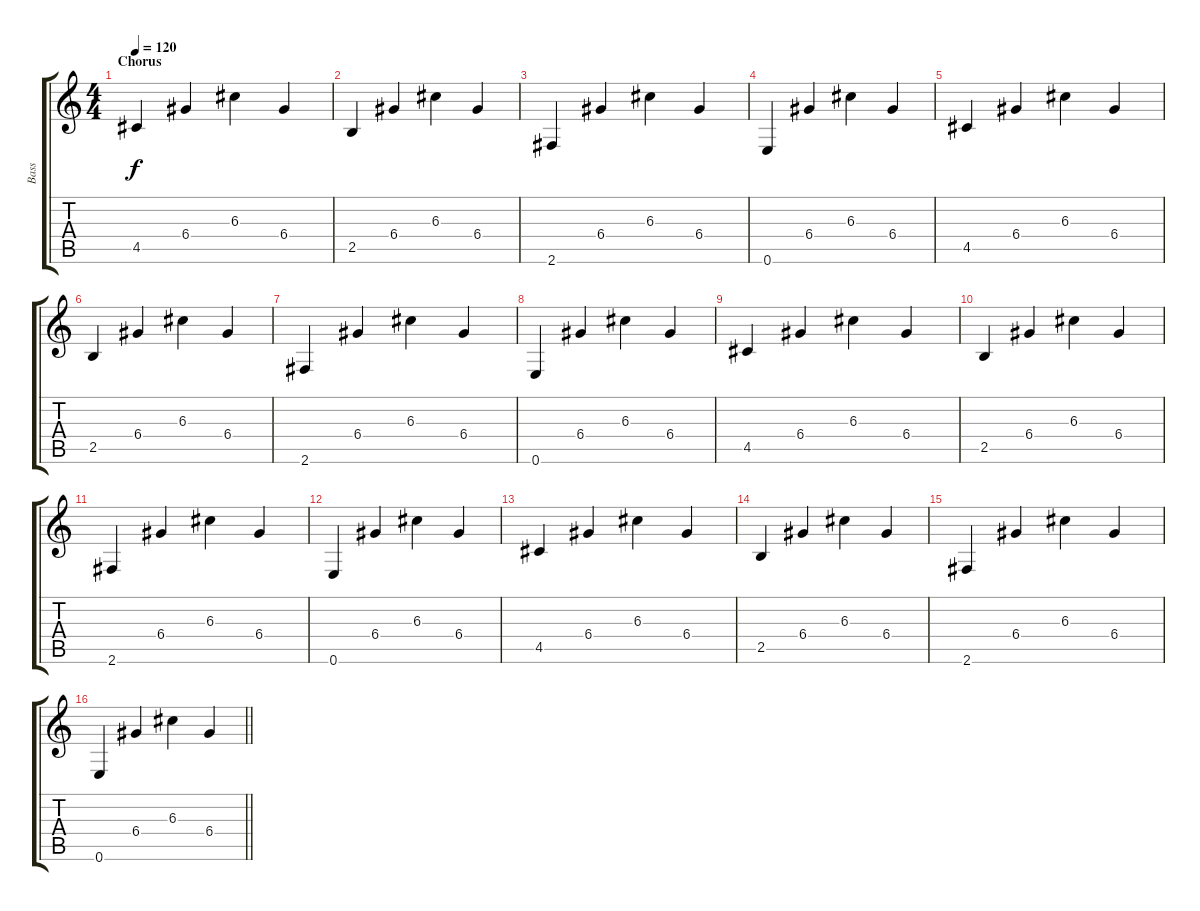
\track ("Bass" "Bass") {instrument electricbassfinger}
\staff {score tabs}
\tuning (E4 B3 G3 D3 A2 E2) {hide}
\ts (4 4)
\section ("" "Chorus")
\tempo 120
\clef g2
\ks c
4.5.4{dy f} 6.4.4 6.3.4 6.4.4 |
2.5.4 6.4.4 6.3.4 6.4.4 |
2.6.4 6.4.4 6.3.4 6.4.4 |
0.6.4 6.4.4 6.3.4 6.4.4 |
4.5.4 6.4.4 6.3.4 6.4.4 |
2.5.4 6.4.4 6.3.4 6.4.4 |
2.6.4 6.4.4 6.3.4 6.4.4 |
0.6.4 6.4.4 6.3.4 6.4.4 |
4.5.4 6.4.4 6.3.4 6.4.4 |
2.5.4 6.4.4 6.3.4 6.4.4 |
2.6.4 6.4.4 6.3.4 6.4.4 |
0.6.4 6.4.4 6.3.4 6.4.4 |
4.5.4 6.4.4 6.3.4 6.4.4 |
2.5.4 6.4.4 6.3.4 6.4.4 |
2.6.4 6.4.4 6.3.4 6.4.4 |
\barLineRight lightlight
0.6.4 6.4.4 6.3.4 6.4.4
